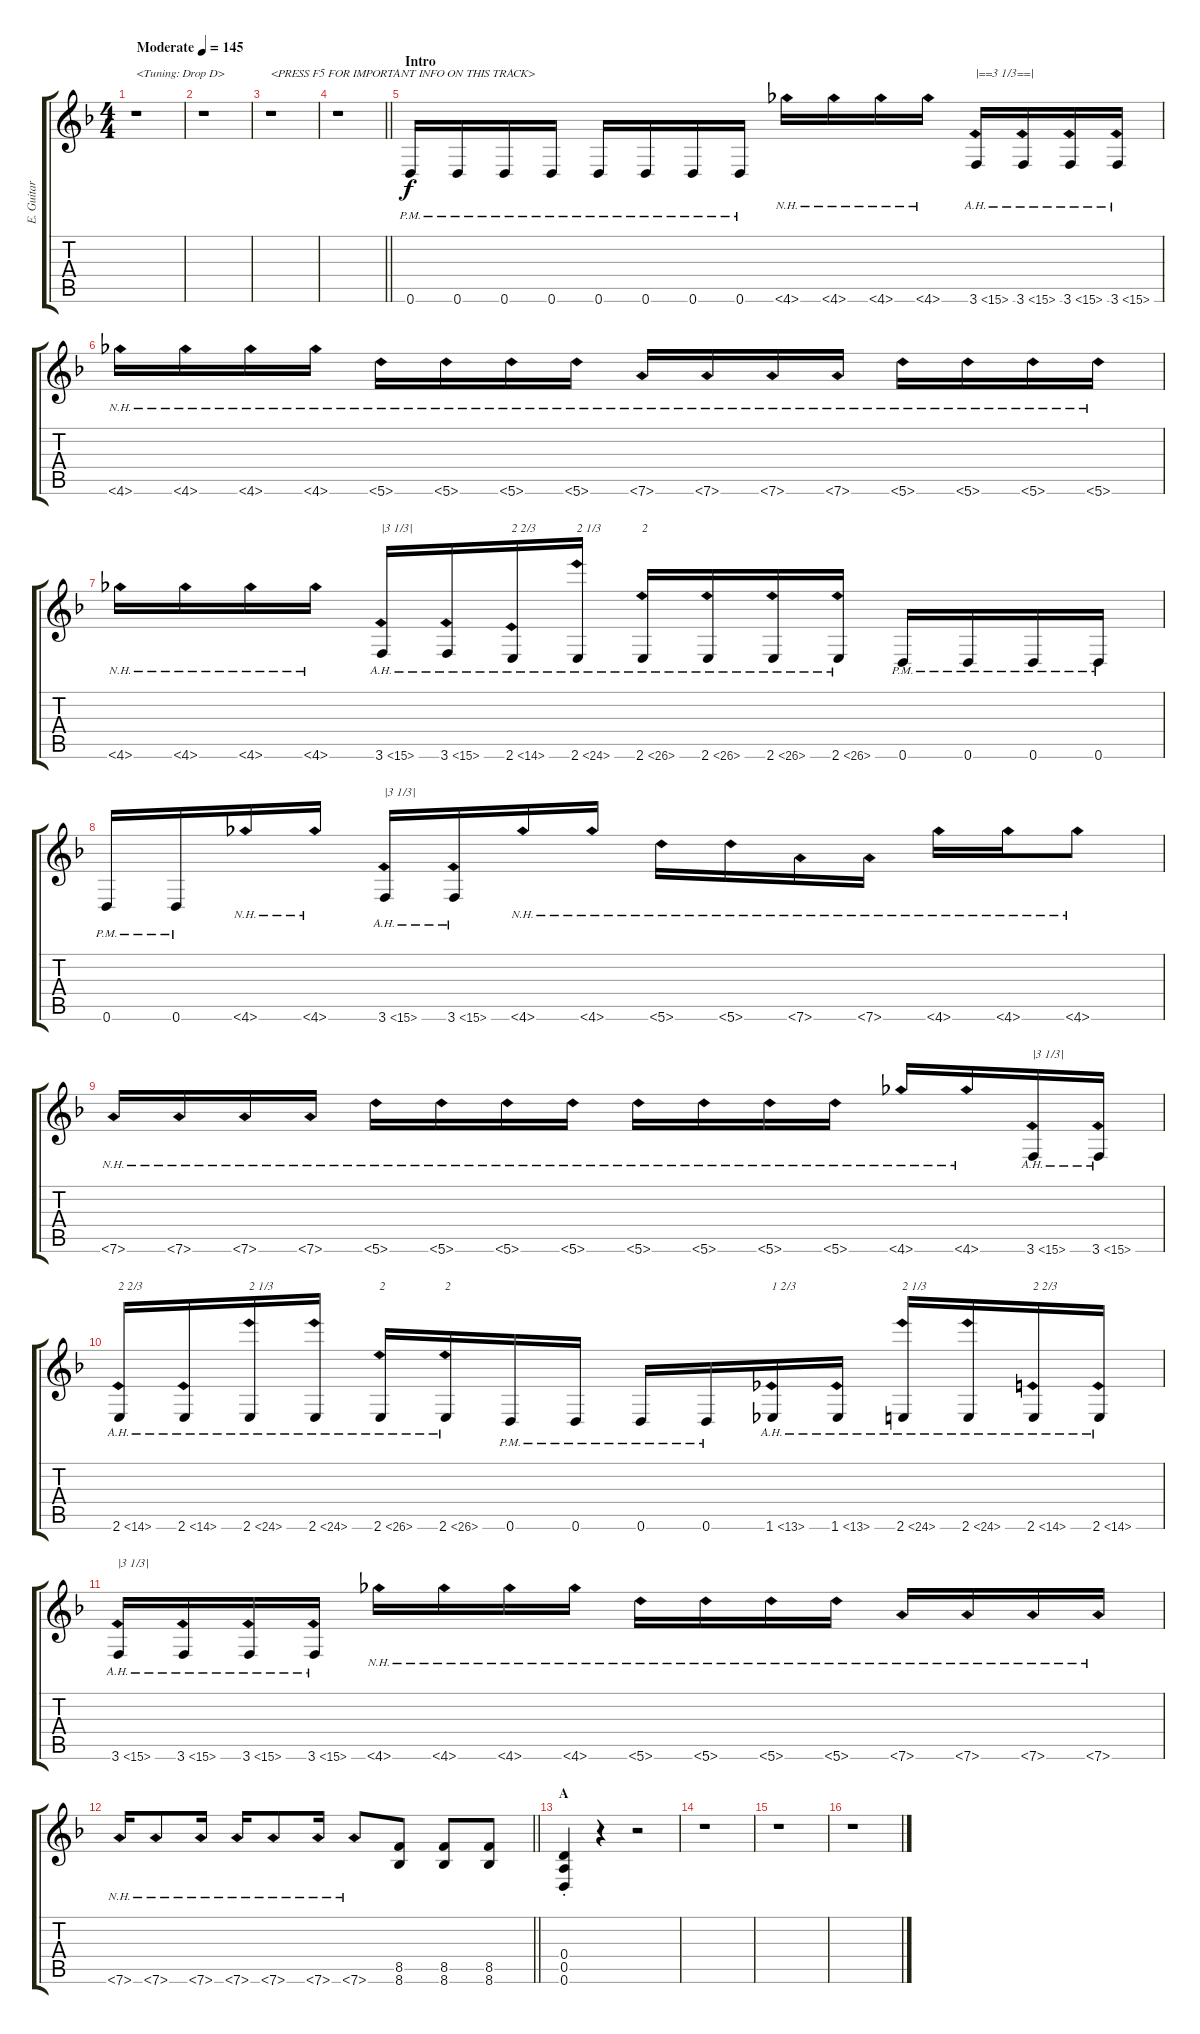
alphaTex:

\track ("E. Guitar II" "E. Guitar ") {instrument overdrivenguitar}
\staff {score tabs}
\tuning (E4 B3 G3 D3 A2 D2) {hide}
\ts (4 4)
\tempo (145 "Moderate")
\clef g2
\ks f
r.1{txt "<Tuning: Drop D>" dy f instrument overdrivenguitar} |
r.1 |
r.1{txt "<PRESS F5 FOR IMPORTANT INFO ON THIS TRACK>"} |
\barLineRight lightlight
r.1 |
\section ("" "Intro")
0.6{pm}.16 0.6{pm}.16 0.6{pm}.16 0.6{pm}.16 0.6{pm}.16 0.6{pm}.16 0.6{pm}.16 0.6{pm}.16 4.6{nh}.16 4.6{nh}.16 4.6{nh}.16 4.6{nh}.16 3.6{ah 12}.16{txt "|==3 1/3==|"} 3.6{ah 12}.16 3.6{ah 12}.16 3.6{ah 12}.16 |
4.6{nh}.16 4.6{nh}.16 4.6{nh}.16 4.6{nh}.16 5.6{nh}.16 5.6{nh}.16 5.6{nh}.16 5.6{nh}.16 7.6{nh}.16 7.6{nh}.16 7.6{nh}.16 7.6{nh}.16 5.6{nh}.16 5.6{nh}.16 5.6{nh}.16 5.6{nh}.16 |
4.6{nh}.16 4.6{nh}.16 4.6{nh}.16 4.6{nh}.16 3.6{ah 12}.16{txt "|3 1/3|"} 3.6{ah 12}.16 2.6{ah 12}.16{txt "2 2/3"} 2.6{ah 22}.16{txt "2 1/3"} 2.6{ah 24}.16{txt "2"} 2.6{ah 24}.16 2.6{ah 24}.16 2.6{ah 24}.16 0.6{pm}.16 0.6{pm}.16 0.6{pm}.16 0.6{pm}.16 |
0.6{pm}.16 0.6{pm}.16 4.6{nh}.16 4.6{nh}.16 3.6{ah 12}.16{txt "|3 1/3|"} 3.6{ah 12}.16 4.6{nh}.16 4.6{nh}.16 5.6{nh}.16 5.6{nh}.16 7.6{nh}.16 7.6{nh}.16 4.6{nh}.16 4.6{nh}.16 4.6{nh}.8 |
7.6{nh}.16 7.6{nh}.16 7.6{nh}.16 7.6{nh}.16 5.6{nh}.16 5.6{nh}.16 5.6{nh}.16 5.6{nh}.16 5.6{nh}.16 5.6{nh}.16 5.6{nh}.16 5.6{nh}.16 4.6{nh}.16 4.6{nh}.16 3.6{ah 12}.16{txt "|3 1/3|"} 3.6{ah 12}.16 |
2.6{ah 12}.16{txt "2 2/3"} 2.6{ah 12}.16 2.6{ah 22}.16{txt "2 1/3"} 2.6{ah 22}.16 2.6{ah 24}.16{txt "2"} 2.6{ah 24}.16{txt "2"} 0.6{pm}.16 0.6{pm}.16 0.6{pm}.16 0.6{pm}.16 1.6{ah 12}.16{txt "1 2/3"} 1.6{ah 12}.16 2.6{ah 22}.16{txt "2 1/3"} 2.6{ah 22}.16 2.6{ah 12}.16{txt "2 2/3"} 2.6{ah 12}.16 |
3.6{ah 12}.16{txt "|3 1/3|"} 3.6{ah 12}.16 3.6{ah 12}.16 3.6{ah 12}.16 4.6{nh}.16 4.6{nh}.16 4.6{nh}.16 4.6{nh}.16 5.6{nh}.16 5.6{nh}.16 5.6{nh}.16 5.6{nh}.16 7.6{nh}.16 7.6{nh}.16 7.6{nh}.16 7.6{nh}.16 |
\barLineRight lightlight
7.6{nh}.16 7.6{nh}.8 7.6{nh}.16 7.6{nh}.16 7.6{nh}.8 7.6{nh}.16 7.6{nh}.8 (8.5 8.6).8 (8.5 8.6).8 (8.5 8.6).8 |
\section ("" "A")
(0.4{st} 0.5{st} 0.6{st}).4 r.4 r.2 |
r.1 |
r.1 |
r.1
